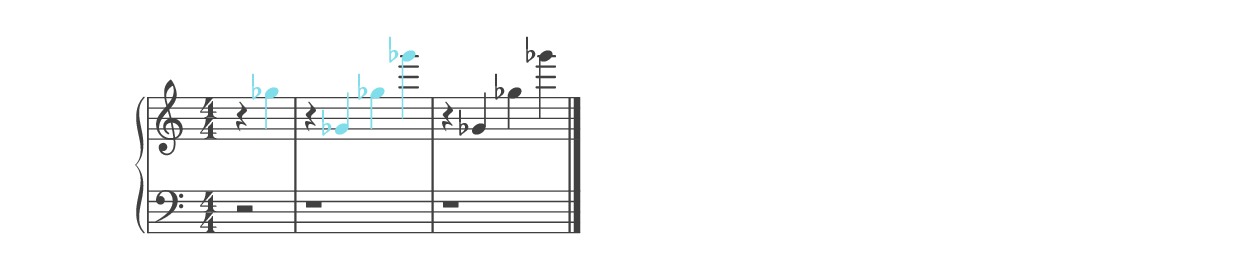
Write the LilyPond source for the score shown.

%% ----------------------------------------------------------------------------
%% Generated on: 2018 December 27
%% Note Name: G5b
%% Octave: 5
%% Clef: treble
%% Filename: 120-58-5-treble-G5b
%% ----------------------------------------------------------------------------

\version "2.19.82"

\include "../piano_note_colors.ly"

\header {
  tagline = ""
}

upper = {
  \clef treble
  \numericTimeSignature
  \override NoteHead.color = #colorized-note
  \override Stem.color = #colorized-note
  \override Accidental.color = #colorized-note
  % treble note in color
  r4 ges''4
  % treble octave in color
  r4 ges'4 ges''4 ges'''4
  \override NoteHead.color = #default-black
  \override Stem.color = #default-black
  \override Accidental.color = #default-black
  % treble octave repeat in black
  r4 ges'4 ges''4 ges'''4
  \bar "|."
}

lower = {
  \clef bass
  \numericTimeSignature
  \override NoteHead.color = #colorized-note
  \override Stem.color = #colorized-note
  \override Accidental.color = #colorized-note
  % bass note in color
  r2
  % bass octave in color
  r1
  \override NoteHead.color = #default-black
  \override Stem.color = #default-black
  \override Accidental.color = #default-black
  % bass octave repeat in black
  r1
}

\score {
  \new PianoStaff <<
    \context Score
    \applyContext #(override-color-for-all-grobs default-black)
    \time 4/4
    \partial 2
    \new Staff = upper { \upper }
    \new Staff = lower { \lower }
  >>
  \layout { }
  \midi { }
}